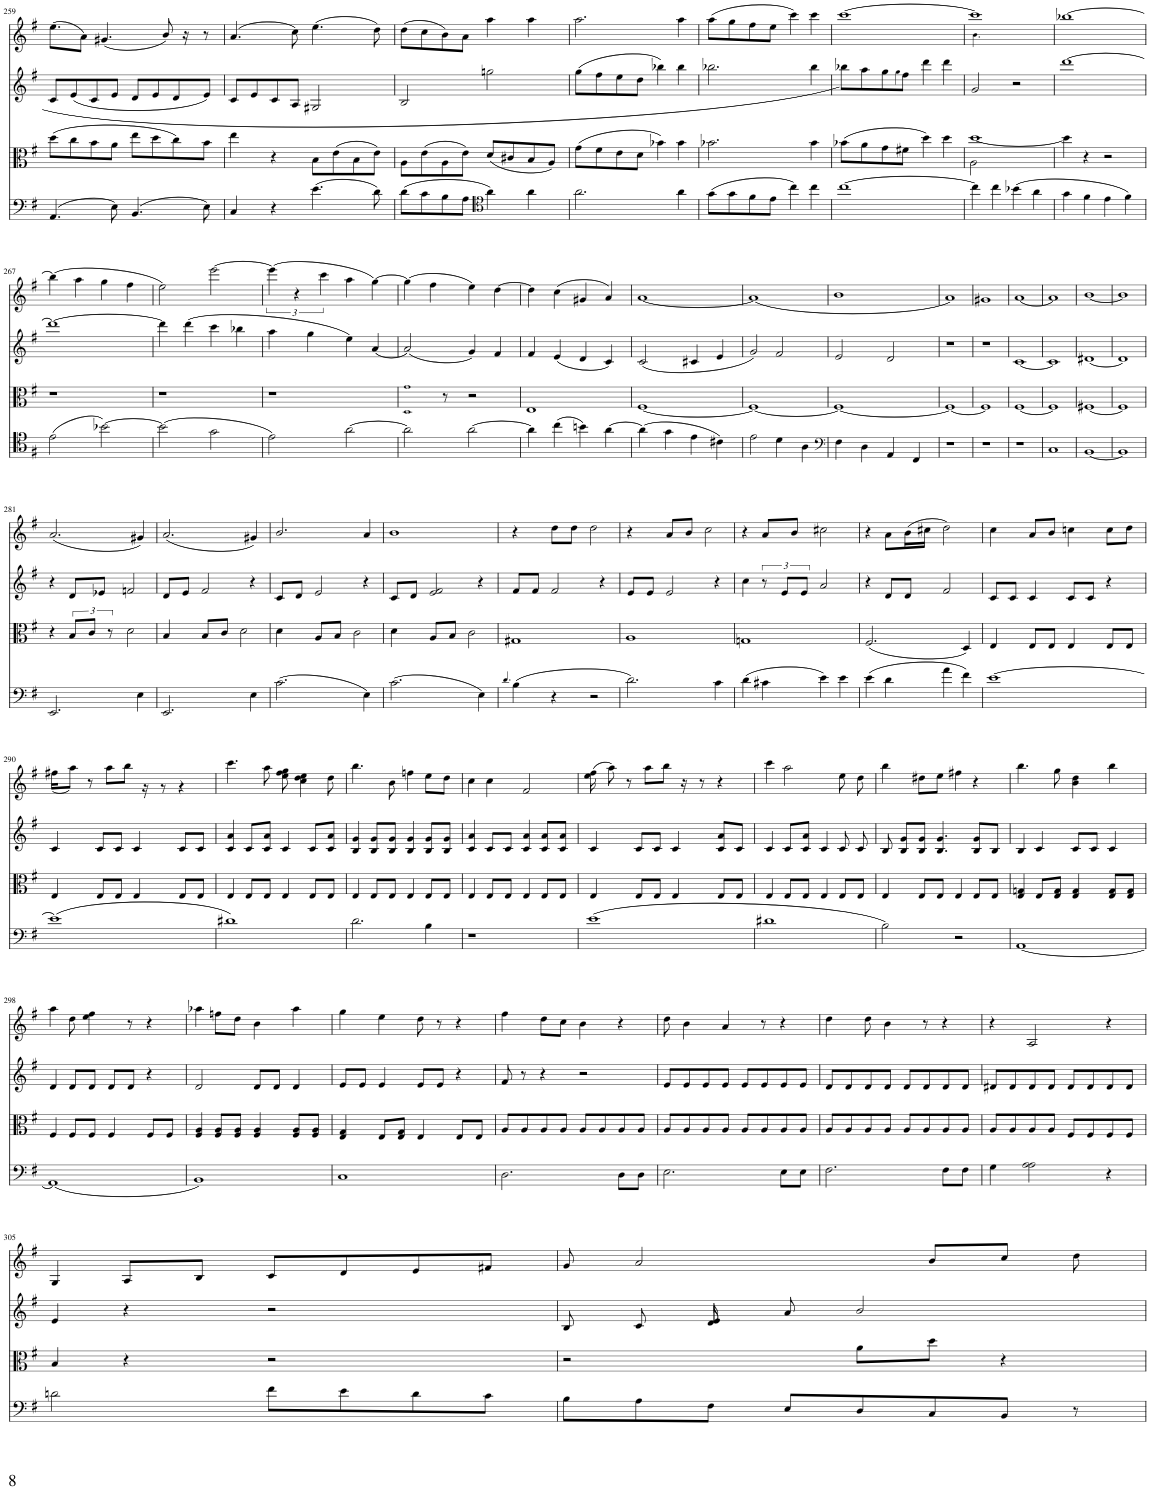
**kern	**kern	**kern	**kern
*part4	*part3	*part2	*part1
*staff4	*staff3	*staff2	*staff1
*I"Piano	*I"Piano	*I"Piano	*I"Piano
*I'Pno	*I'Pno	*I'Pno	*I'Pno
!!LO:PB:g=z
*clefF4	*clefC3	*clefG2	*clefG2
*k[f#]	*k[f#]	*k[f#]	*k[f#]
*M2/2	*M2/2	*M2/2	*M2/2
*met(c|)	*met(c|)	*met(c|)	*met(c|)
=259	=259	=259	=259
(4.AA/	(8dd\L	8c/L	(8.ee\L
.	8cc\	(8e/	.
.	.	.	8a\J)
.	8b\	8c/	.
.	.	.	(4.g#X/
8E\)	8a\J	8e/J	.
(4.BB/	8ee\L	8d/L	.
.	8dd\	8e/	.
.	.	.	8b/)
.	8cc\)	8d/	.
.	.	.	16r
8E\)	8b\J	8e/J)	8r
=260	=260	=260	=260
4C/	4ee\	8c/L	(4.a/
.	.	8e/	.
4r	4r	8c/	.
.	.	8A/J	8cc\)
(4.e\	8B\L	2G#X/	(4.ee\
.	(8e\	.	.
.	8B\	.	.
8d\)	8e\J)	.	8dd\)
=261	=261	=261	=261
(8d\L	8A\L	2B/	(8dd\L
8c\	(8e\	.	8cc\
8B\	8A\	.	8b\)
8A\J	8e\J)	.	8a\J
*clefC4	*	*	*
4a\)	(8d/L	2ggn\	4aa\
.	8c#X/	.	.
4a\	8B/	.	4aa\
.	8A/J)	.	.
=262	=262	=262	=262
2.a\	(8g\L	(8gg\L	2.aa\
.	8f#\	8ff#\	.
.	8e\	8ee\	.
.	8d\J	8dd\J	.
.	4b-X\)	4bb-X\)	.
4a\	4b-\	4bb-\	4aa\
=263	=263	=263	=263
(8g\L	2.b-X\	2.bb-X\	(8aa\L
8g\	.	.	8gg\
8f#\	.	.	8ff#\
8e\J	.	.	8ee\J
4cc\)	.	.	4ccc\)
4cc\	4b-\	4bb-\	4ccc\
=264	=264	=264	=264
*	*	*^	*
[1cc	(8b-X\L	1ryy	8bb-X\L	[1ccc
.	8a\	.	8aa\	.
.	8g\	.	8gg\	.
.	.	.	4qgg\	.
.	8f#X\J	.	8ff#\J	.
.	4dd\)	.	4ddd\	.
.	4dd\	.	4ddd\	.
*	*	*v	*v	*
=265	=265	=265	=265
*	*^	*	*^
4cc\]	[1dd	2A\	2g/	1ccc]	4.b!\
4cc\	.	.	.	.	.
.	.	.	.	.	2ryy
(4b-X\	.	2ryy	2r	.	.
4a\	.	.	.	.	.
.	.	.	.	.	8ryy
*	*v	*v	*	*v	*v
=266	=266	=266	=266
4g\	4dd\]	[1ddd	[1bb-X
4f#\	4r	.	.
4e\	2r	.	.
4f#\)	.	.	.
!!LO:LB:g=z
=267	=267	=267	=267
(2e\	1r	1ddd_	(4bb-\]
.	.	.	4aa\
[2b-X\)	.	.	4gg\
.	.	.	4ff#\
=268	=268	=268	=268
(2b-\]	1r	4ddd\]	2ee\)
.	.	(4ddd\	.
2g\	.	4ccc\	[2eee\
.	.	4bb-X\	.
=269	=269	=269	=269
2e\)	1r	4aa\	(6eee\]
.	.	.	6r
.	.	4gg\	.
.	.	.	6ccc\
[2a\	.	4ee\)	4aa\
.	.	[4a/	[4gg\)
=270	=270	=270	=270
2a\]	1D! 1g!	(2a/]	(4gg\]
.	.	.	4ff#\
[2a\	.	4g/)	4ee\)
.	.	4f#/	[4dd\
2ryy	8r	2ryy	2ryy
.	2r	.	.
8ryy	.	8ryy	8ryy
=271	=271	=271	=271
4a\]	1E	4f#/	4dd\]
(4cc\	.	(4e/	(4cc\
4bn\)	.	4d/	4g#X/
[4a\	.	4c/)	4a/)
=272	=272	=272	=272
(4a\]	[1F#	(2c/	[1a
4g\	.	.	.
4e\	.	4c#X/	.
4c#X\)	.	4e/	.
=273	=273	=273	=273
2e\	1F#_	2g/)	(1a]
4d\	.	2f#/	.
4A\	.	.	.
=274	=274	=274	=274
*clefF4	*	*	*
4F#\	1F#_	2e/	1b
4D\	.	.	.
4AA/	.	2d/	.
4FF#/	.	.	.
=275	=275	=275	=275
1r	1F#_	1r	1a)
=276	=276	=276	=276
1r	1F#]	1r	1g#X
=277	=277	=277	=277
1r	[1F#	[1c	[1a
=278	=278	=278	=278
1C	1F#]	1c]	1a]
=279	=279	=279	=279
[1BB	[1F#X	[1d#X	[1b
=280	=280	=280	=280
1BB]	1F#]	1d#]	1b]
!!LO:LB:g=z
=281	=281	=281	=281
2.EE/	4r	4r	(2.a/
.	12B/L	8d/L	.
.	12c/J	.	.
.	.	8e-X/J	.
.	12r	.	.
.	2d\	2fn/	.
4E\	.	.	4g#X/)
=282	=282	=282	=282
2.EE/	4B/	8d/L	(2.a/
.	.	8e/J	.
.	8B/L	2f#/	.
.	8c/J	.	.
.	2d\	.	.
4E\	.	4r	4g#X/)
=283	=283	=283	=283
(2.c\	4d\	8c/L	2.b/
.	.	8d/J	.
.	8A/L	2e/	.
.	8B/J	.	.
.	2c\	.	.
4E\)	.	4r	4a/
=284	=284	=284	=284
(2.c\	4d\	8c/L	1b
.	.	8d/J	.
.	8A/L	2e/ 2f#/	.
.	8B/J	.	.
.	2c\	.	.
4E\)	.	4r	.
=285	=285	=285	=285
4qd/	.	.	.
(4B\	1G#X	8f#/L	4r
.	.	8f#/J	.
4r	.	2f#/	8dd\L
.	.	.	8dd\J
2r	.	.	2dd\
.	.	4r	.
=286	=286	=286	=286
2.d\)	1A	8e/L	4r
.	.	8e/J	.
.	.	2e/	8a/L
.	.	.	8b/J
.	.	.	2cc\
4c\	.	4r	.
=287	=287	=287	=287
(4d\	1Gn	4cc\	4r
4c#X\	.	12r	8a/L
.	.	12e/L	.
.	.	.	8b/J
.	.	12e/J	.
4e\)	.	2a/	2cc#X\
4e\	.	.	.
=288	=288	=288	=288
(4e\	(2.F#/	4r	4r
4d\	.	8d/L	8a\L
.	.	8d/J	(16b\L
.	.	.	16cc#X\JJ
4a\	.	2f#/	2dd\)
4f#\)	4D/)	.	.
=289	=289	=289	=289
[1e	4E/	8c/L	4cc\
.	.	8c/J	.
.	8E/L	4c/	8a/L
.	8E/J	.	8b/J
.	4E/	8c/L	4ccn\
.	.	8c/J	.
.	8E/L	4r	8cc\L
.	8E/J	.	8dd\J
!!LO:LB:g=z
=290	=290	=290	=290
*	*	*	*^
(1e]	4E/	4c/	8.ryy	(16ff#X\KL
.	.	.	.	8aa\J)
.	.	.	8r	8ryy
.	8E/L	8c/L	.	.
.	.	.	2ryy	8aa\L
.	8E/J	8c/J	.	.
.	.	.	.	8bb\J
.	4E/	4c/	.	.
.	.	.	.	16r
.	.	.	.	8r
.	8E/L	8c/L	.	4r
.	.	.	8.ryy	.
.	8E/J	8c/J	.	.
*	*	*	*v	*v
=291	=291	=291	=291
1d#X)	4E/	4c/ 4a/	4.ccc\
.	8E/L	8c/L	.
.	8E/J	8c/ 8a/J	8aa\
.	4E/	4c/	8ee\ 8ff#\ 8gg\
.	.	.	4cc\ 4dd\ 4ee\
.	8E/L	8c/L	.
.	8E/J	8c/ 8a/J	8dd\
=292	=292	=292	=292
2.d\	4E/	4B/ 4g/	4.bb\
.	8E/L	8B/ 8g/L	.
.	8E/J	8B/ 8g/J	8b\
.	4E/	4B/ 4g/	4ffn\
4B\	8E/L	8B/ 8g/L	8ee\L
.	8E/J	8B/ 8g/J	8dd\J
=293	=293	=293	=293
1r	4E/	4c/ 4a/	4cc\
.	8E/L	8c/L	4cc\
.	8E/J	8c/J	.
.	4E/	4c/ 4a/	2f#/
.	8E/L	8c/ 8a/L	.
.	8E/J	8c/ 8a/J	.
=294	=294	=294	=294
(1e	4E/	4c/	(16ee\ 16ff#\
.	.	.	8aa\)
.	.	.	8r
.	8E/L	8c/L	.
.	.	.	8aa\L
.	8E/J	8c/J	.
.	.	.	8bb\J
.	4E/	4c/	.
.	.	.	16r
.	.	.	8r
.	8E/L	8c/ 8a/L	4r
.	8E/J	8c/J	.
=295	=295	=295	=295
1d#X	4E/	4c/	4ccc\
.	8E/L	8c/L	2aa\
.	8E/J	8c/ 8a/J	.
.	4E/	4c/	.
.	8E/L	8c/	8ee\
.	8E/J	8c/	8dd\
=296	=296	=296	=296
2B\)	4E/	8B/	4bb\
.	.	8B/ 8g/L	.
.	8E/L	8B/ 8g/J	8dd#X\L
.	8E/J	4.B/ 4.g/	8ee\J
2r	4E/	.	4ff#X\
.	8E/L	8B/ 8g/L	4r
.	8E/J	8B/J	.
=297	=297	=297	=297
[1AA	4E/ 4Gn/	4B/	4.bb\
.	8E/L	4c/	.
.	8E/ 8G/J	.	8gg\
.	4E/ 4G/	8c/L	4b\ 4dd\
.	.	8c/J	.
.	8E/ 8G/L	4c/	4bb\
.	8E/ 8G/J	.	.
!!LO:LB:g=z
=298	=298	=298	=298
(1AA]	4F#/	4d/	4aa\
.	8F#/L	8d/L	8dd\
.	8F#/J	8d/J	4ee\ 4ff#\
.	4F#/	8d/L	.
.	.	8d/J	8r
.	8F#/L	4r	4r
.	8F#/J	.	.
=299	=299	=299	=299
1BB)	4F#/ 4A/	2d/	4aa-X\
.	8F#/ 8A/L	.	8ffn\L
.	8F#/ 8A/J	.	8dd\J
.	4F#/ 4A/	8d/L	4b\
.	.	8d/J	.
.	8F#/ 8A/L	4d/	4aa-\
.	8F#/ 8A/J	.	.
=300	=300	=300	=300
1C	4E/ 4G/	8e/L	4gg\
.	.	8e/J	.
.	8E/L	4e/	4ee\
.	8E/ 8G/J	.	.
.	4E/	8e/L	8dd\
.	.	8e/J	8r
.	8E/L	4r	4r
.	8E/J	.	.
=301	=301	=301	=301
2.D\	8A/L	8f#/	4ff#\
.	8A/	8r	.
.	8A/	4r	8dd\L
.	8A/J	.	8cc\J
.	8A/L	2r	4b\
.	8A/	.	.
8D\L	8A/	.	4r
8D\J	8A/J	.	.
=302	=302	=302	=302
2.E\	8A/L	8e/L	8dd\
.	8A/	8e/	4b\
.	8A/	8e/	.
.	8A/J	8e/J	4a/
.	8A/L	8e/L	.
.	8A/	8e/	8r
8E\L	8A/	8e/	4r
8E\J	8A/J	8e/J	.
=303	=303	=303	=303
2.F#\	8A/L	8d/L	4dd\
.	8A/	8d/	.
.	8A/	8d/	8dd\
.	8A/J	8d/J	4b\
.	8A/L	8d/L	.
.	8A/	8d/	8r
8F#\L	8A/	8d/	4r
8F#\J	8A/J	8d/J	.
=304	=304	=304	=304
4G\	8A/L	8d#X/L	4r
.	8A/	8d#/	.
2A\ 2A\	8A/	8d#/	2A/
.	8A/J	8d#/J	.
.	8F#/L	8d#/L	.
.	8F#/	8d#/	.
4r	8F#/	8d#/	4r
.	8F#/J	8d#/J	.
!!LO:LB:g=z
=305	=305	=305	=305
2dn\	4B/	4e/	4G/
.	4r	4r	8A/L
.	.	.	8B/J
8f#\L	2r	2r	8c/L
8e\	.	.	8d/
8d\	.	.	8e/
8c\J	.	.	8f#X/J
=306	=306	=306	=306
*	*	*^	*^
*	*	*	*	*	*^
8B\L	2r	8B/	4ryy	8g/	2..ryy	8ryy
8A\	.	8c/	.	2ryy	.	2a/
8F#\J	.	8d/	16e/	.	.	.
.	.	.	2ryy	.	.	.
8E/L	.	8a/	.	.	.	.
8D/	8a\L	2b/	.	.	.	.
8C/	8dd\J	.	.	8b/L	.	4.ryy
8BB/J	4r	.	.	8cc/J	.	.
.	.	.	8.ryy	.	.	.
8r	.	.	.	8ryy	8dd\	.
*	*	*v	*v	*	*	*
*	*	*	*v	*v	*v
=	=	=	=
*-	*-	*-	*-
